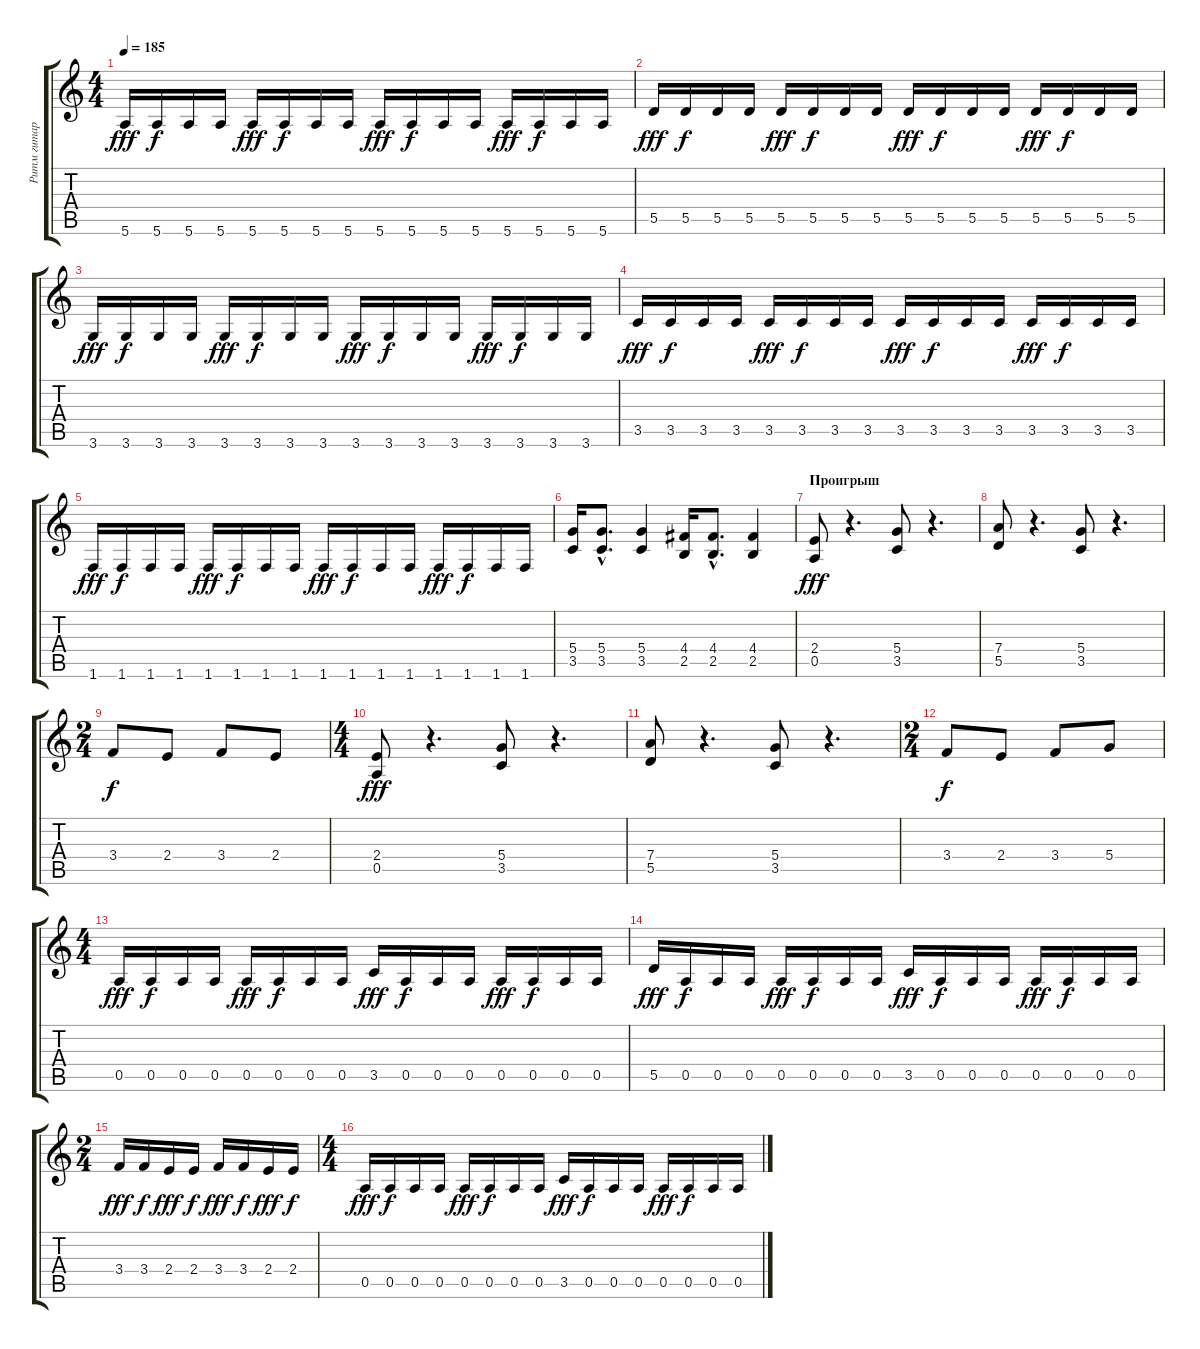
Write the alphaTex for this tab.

\track ("Ритм гитара" "Ритм гитар") {instrument distortionguitar}
\staff {score tabs}
\tuning (E4 B3 G3 D3 A2 E2) {hide}
\ts (4 4)
\tempo 185
\clef g2
\ks c
5.6.16{dy fff} 5.6.16{dy f} 5.6.16 5.6.16 5.6.16{dy fff} 5.6.16{dy f} 5.6.16 5.6.16 5.6.16{dy fff} 5.6.16{dy f} 5.6.16 5.6.16 5.6.16{dy fff} 5.6.16{dy f} 5.6.16 5.6.16 |
5.5.16{dy fff} 5.5.16{dy f} 5.5.16 5.5.16 5.5.16{dy fff} 5.5.16{dy f} 5.5.16 5.5.16 5.5.16{dy fff} 5.5.16{dy f} 5.5.16 5.5.16 5.5.16{dy fff} 5.5.16{dy f} 5.5.16 5.5.16 |
3.6.16{dy fff} 3.6.16{dy f} 3.6.16 3.6.16 3.6.16{dy fff} 3.6.16{dy f} 3.6.16 3.6.16 3.6.16{dy fff} 3.6.16{dy f} 3.6.16 3.6.16 3.6.16{dy fff} 3.6.16{dy f} 3.6.16 3.6.16 |
3.5.16{dy fff} 3.5.16{dy f} 3.5.16 3.5.16 3.5.16{dy fff} 3.5.16{dy f} 3.5.16 3.5.16 3.5.16{dy fff} 3.5.16{dy f} 3.5.16 3.5.16 3.5.16{dy fff} 3.5.16{dy f} 3.5.16 3.5.16 |
1.6.16{dy fff} 1.6.16{dy f} 1.6.16 1.6.16 1.6.16{dy fff} 1.6.16{dy f} 1.6.16 1.6.16 1.6.16{dy fff} 1.6.16{dy f} 1.6.16 1.6.16 1.6.16{dy fff} 1.6.16{dy f} 1.6.16 1.6.16 |
(5.4 3.5).16 (5.4{hac} 3.5{hac}).8{d} (5.4 3.5).4 (4.4 2.5).16 (4.4{hac} 2.5{hac}).8{d} (4.4 2.5).4 |
\section ("" "Проигрыш")
(2.4 0.5).8{dy fff} r.4{d} (5.4 3.5).8 r.4{d} |
(7.4 5.5).8 r.4{d} (5.4 3.5).8 r.4{d} |
\ts (2 4)
3.4.8{dy f} 2.4.8 3.4.8 2.4.8 |
\ts (4 4)
(2.4 0.5).8{dy fff} r.4{d} (5.4 3.5).8 r.4{d} |
(7.4 5.5).8 r.4{d} (5.4 3.5).8 r.4{d} |
\ts (2 4)
3.4.8{dy f} 2.4.8 3.4.8 5.4.8 |
\ts (4 4)
0.5.16{dy fff} 0.5.16{dy f} 0.5.16 0.5.16 0.5.16{dy fff} 0.5.16{dy f} 0.5.16 0.5.16 3.5.16{dy fff} 0.5.16{dy f} 0.5.16 0.5.16 0.5.16{dy fff} 0.5.16{dy f} 0.5.16 0.5.16 |
5.5.16{dy fff} 0.5.16{dy f} 0.5.16 0.5.16 0.5.16{dy fff} 0.5.16{dy f} 0.5.16 0.5.16 3.5.16{dy fff} 0.5.16{dy f} 0.5.16 0.5.16 0.5.16{dy fff} 0.5.16{dy f} 0.5.16 0.5.16 |
\ts (2 4)
3.4.16{dy fff} 3.4.16{dy f} 2.4.16{dy fff} 2.4.16{dy f} 3.4.16{dy fff} 3.4.16{dy f} 2.4.16{dy fff} 2.4.16{dy f} |
\ts (4 4)
0.5.16{dy fff} 0.5.16{dy f} 0.5.16 0.5.16 0.5.16{dy fff} 0.5.16{dy f} 0.5.16 0.5.16 3.5.16{dy fff} 0.5.16{dy f} 0.5.16 0.5.16 0.5.16{dy fff} 0.5.16{dy f} 0.5.16 0.5.16
